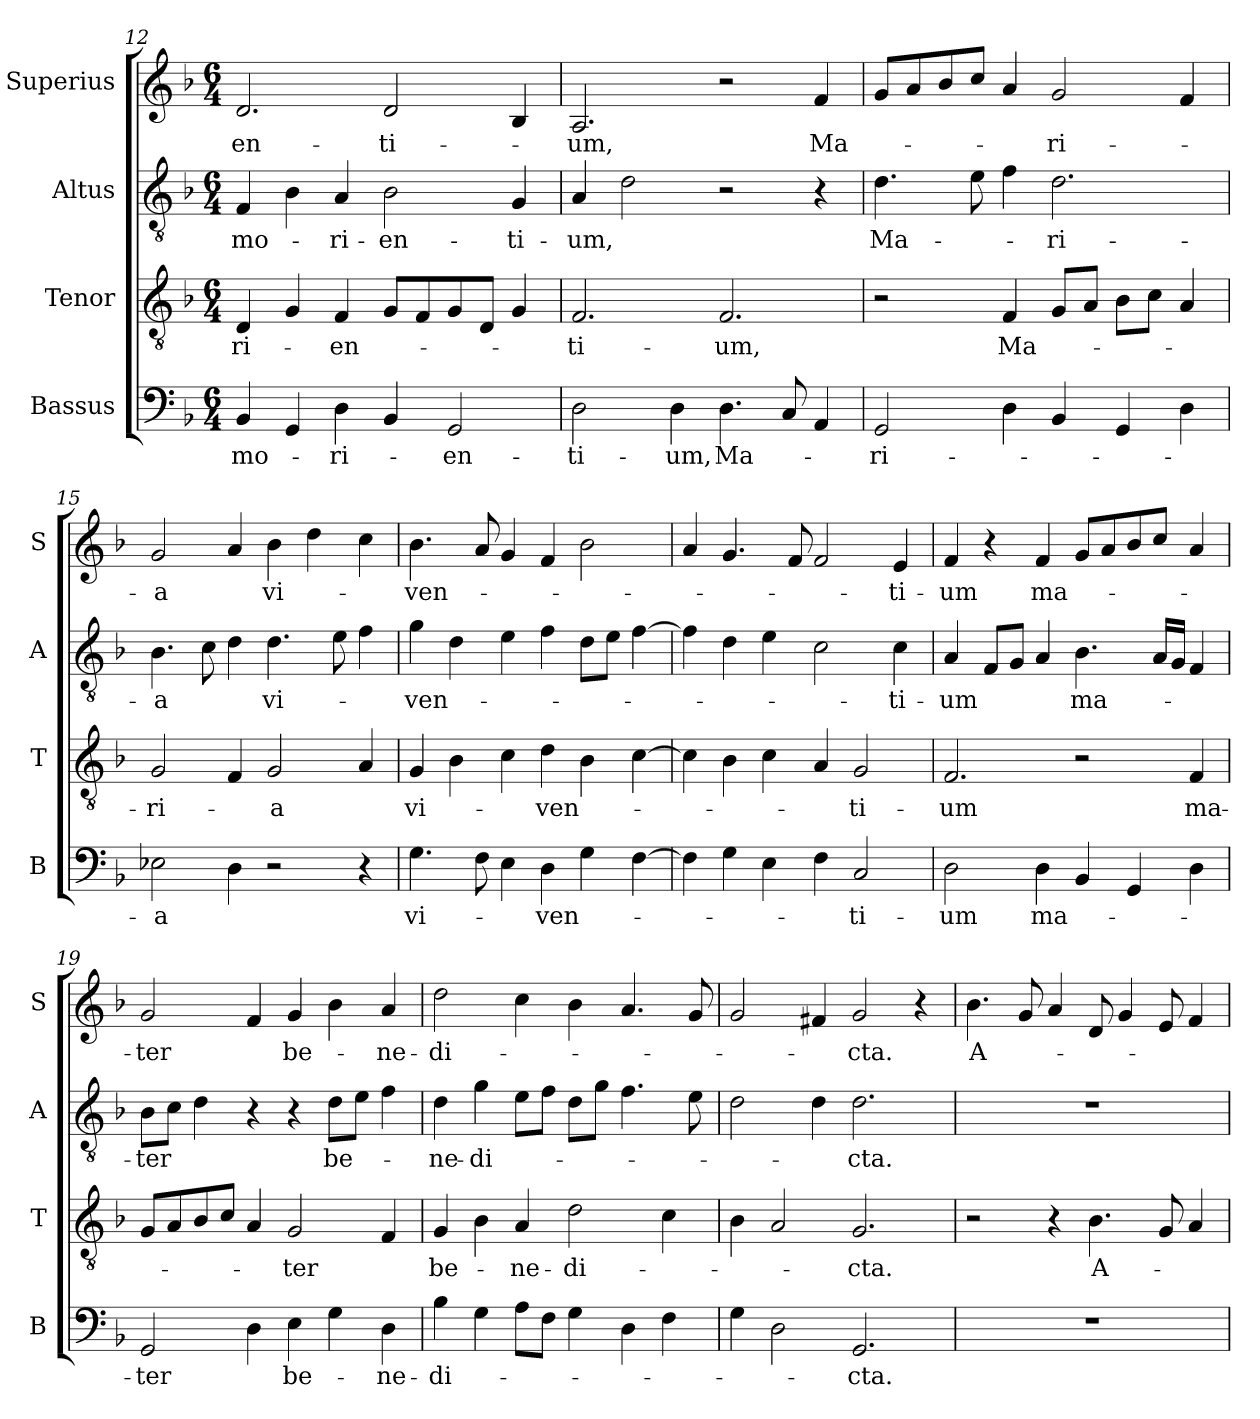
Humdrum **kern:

**kern	**text	**kern	**text	**kern	**text	**kern	**text
*part4	*part4	*part3	*part3	*part2	*part2	*part1	*part1
*staff4	*staff4	*staff3	*staff3	*staff2	*staff2	*staff1	*staff1
*I"Bassus	*	*I"Tenor	*	*I"Altus	*	*I"Superius	*
*I'B	*	*I'T	*	*I'A	*	*I'S	*
*clefF4	*	*clefGv2	*	*clefGv2	*	*clefG2	*
*k[b-]	*	*k[b-]	*	*k[b-]	*	*k[b-]	*
*d:	*	*d:	*	*d:	*	*d:	*
*M6/4	*	*M6/4	*	*M6/4	*	*M6/4	*
=12	=12	=12	=12	=12	=12	=12	=12
4BB-	mo-	4D	-ri-	4F	mo-	2.d	-en-
4GG	.	4G	.	4B-	.	.	.
4D	-ri-	4F	-en-	4A	-ri-	.	.
4BB-	.	8GL	.	2B-	-en-	2d	-ti-
.	.	8F	.	.	.	.	.
2GG	-en-	8G	.	.	.	.	.
.	.	8DJ	.	.	.	.	.
.	.	4G	.	4G	-ti-	4B-	.
=13	=13	=13	=13	=13	=13	=13	=13
2D	-ti-	2.F	-ti-	4A	-um,	2.A	-um,
.	.	.	.	2d	.	.	.
4D	-um,	.	.	.	.	.	.
4.D	Ma-	2.F	-um,	2r	.	2r	.
8C	.	.	.	.	.	.	.
4AA	.	.	.	4r	.	4f	Ma-
=14	=14	=14	=14	=14	=14	=14	=14
2GG	-ri-	2r	.	4.d	Ma-	8gL	.
.	.	.	.	.	.	8a	.
.	.	.	.	.	.	8b-	.
.	.	.	.	8e	.	8ccJ	.
4D	.	4F	Ma-	4f	.	4a	.
4BB-	.	8GL	.	2.d	-ri-	2g	-ri-
.	.	8AJ	.	.	.	.	.
4GG	.	8B-L	.	.	.	.	.
.	.	8cJ	.	.	.	.	.
4D	.	4A	.	.	.	4f	.
=15	=15	=15	=15	=15	=15	=15	=15
2E-X	-a	2G	-ri-	4.B-	-a	2g	-a
.	.	.	.	8c	.	.	.
4D	.	4F	.	4d	.	4a	.
2r	.	2G	-a	4.d	vi-	4b-	vi-
.	.	.	.	.	.	4dd	.
.	.	.	.	8e	.	.	.
4r	.	4A	.	4f	.	4cc	.
=16	=16	=16	=16	=16	=16	=16	=16
4.G	vi-	4G	vi-	4g	-ven-	4.b-	-ven-
.	.	4B-	.	4d	.	.	.
8F	.	.	.	.	.	8a	.
4E	.	4c	.	4e	.	4g	.
4D	-ven-	4d	-ven-	4f	.	4f	.
4G	.	4B-	.	8dL	.	2b-	.
.	.	.	.	8eJ	.	.	.
[4F	.	[4c	.	[4f	.	.	.
=17	=17	=17	=17	=17	=17	=17	=17
4F]	.	4c]	.	4f]	.	4a	.
4G	.	4B-	.	4d	.	4.g	.
4E	.	4c	.	4e	.	.	.
.	.	.	.	.	.	8f	.
4F	.	4A	.	2c	.	2f	.
2C	-ti-	2G	-ti-	.	.	.	.
.	.	.	.	4c	-ti-	4e	-ti-
=18	=18	=18	=18	=18	=18	=18	=18
2D	-um	2.F	-um	4A	-um	4f	-um
.	.	.	.	8FL	.	4r	.
.	.	.	.	8GJ	.	.	.
4D	ma-	.	.	4A	.	4f	ma-
4BB-	.	2r	.	4.B-	ma-	8gL	.
.	.	.	.	.	.	8a	.
4GG	.	.	.	.	.	8b-	.
.	.	.	.	16ALL	.	8ccJ	.
.	.	.	.	16GJJ	.	.	.
4D	.	4F	ma-	4F	.	4a	.
=19	=19	=19	=19	=19	=19	=19	=19
2GG	-ter	8GL	.	8B-L	-ter	2g	-ter
.	.	8A	.	8cJ	.	.	.
.	.	8B-	.	4d	.	.	.
.	.	8cJ	.	.	.	.	.
4D	.	4A	.	4r	.	4f	.
4E	be-	2G	-ter	4r	.	4g	be-
4G	.	.	.	8dL	be-	4b-	.
.	.	.	.	8eJ	.	.	.
4D	-ne-	4F	.	4f	.	4a	-ne-
=20	=20	=20	=20	=20	=20	=20	=20
4B-	-di-	4G	be-	4d	-ne-	2dd	-di-
4G	.	4B-	.	4g	-di-	.	.
8AL	.	4A	-ne-	8eL	.	4cc	.
8FJ	.	.	.	8fJ	.	.	.
4G	.	2d	-di-	8dL	.	4b-	.
.	.	.	.	8gJ	.	.	.
4D	.	.	.	4.f	.	4.a	.
4F	.	4c	.	.	.	.	.
.	.	.	.	8e	.	8g	.
=21	=21	=21	=21	=21	=21	=21	=21
4G	.	4B-	.	2d	.	2g	.
2D	.	2A	.	.	.	.	.
.	.	.	.	4d	.	4f#X	.
2.GG	-cta.	2.G	-cta.	2.d	-cta.	2g	-cta.
.	.	.	.	.	.	4r	.
=22	=22	=22	=22	=22	=22	=22	=22
1.r	.	2r	.	1.r	.	4.b-	A-
.	.	.	.	.	.	8g	.
.	.	4r	.	.	.	4a	.
.	.	4.B-	A-	.	.	8d	.
.	.	.	.	.	.	4g	.
.	.	8G	.	.	.	8e	.
.	.	4A	.	.	.	4f	.
=	=	=	=	=	=	=	=
*-	*-	*-	*-	*-	*-	*-	*-
